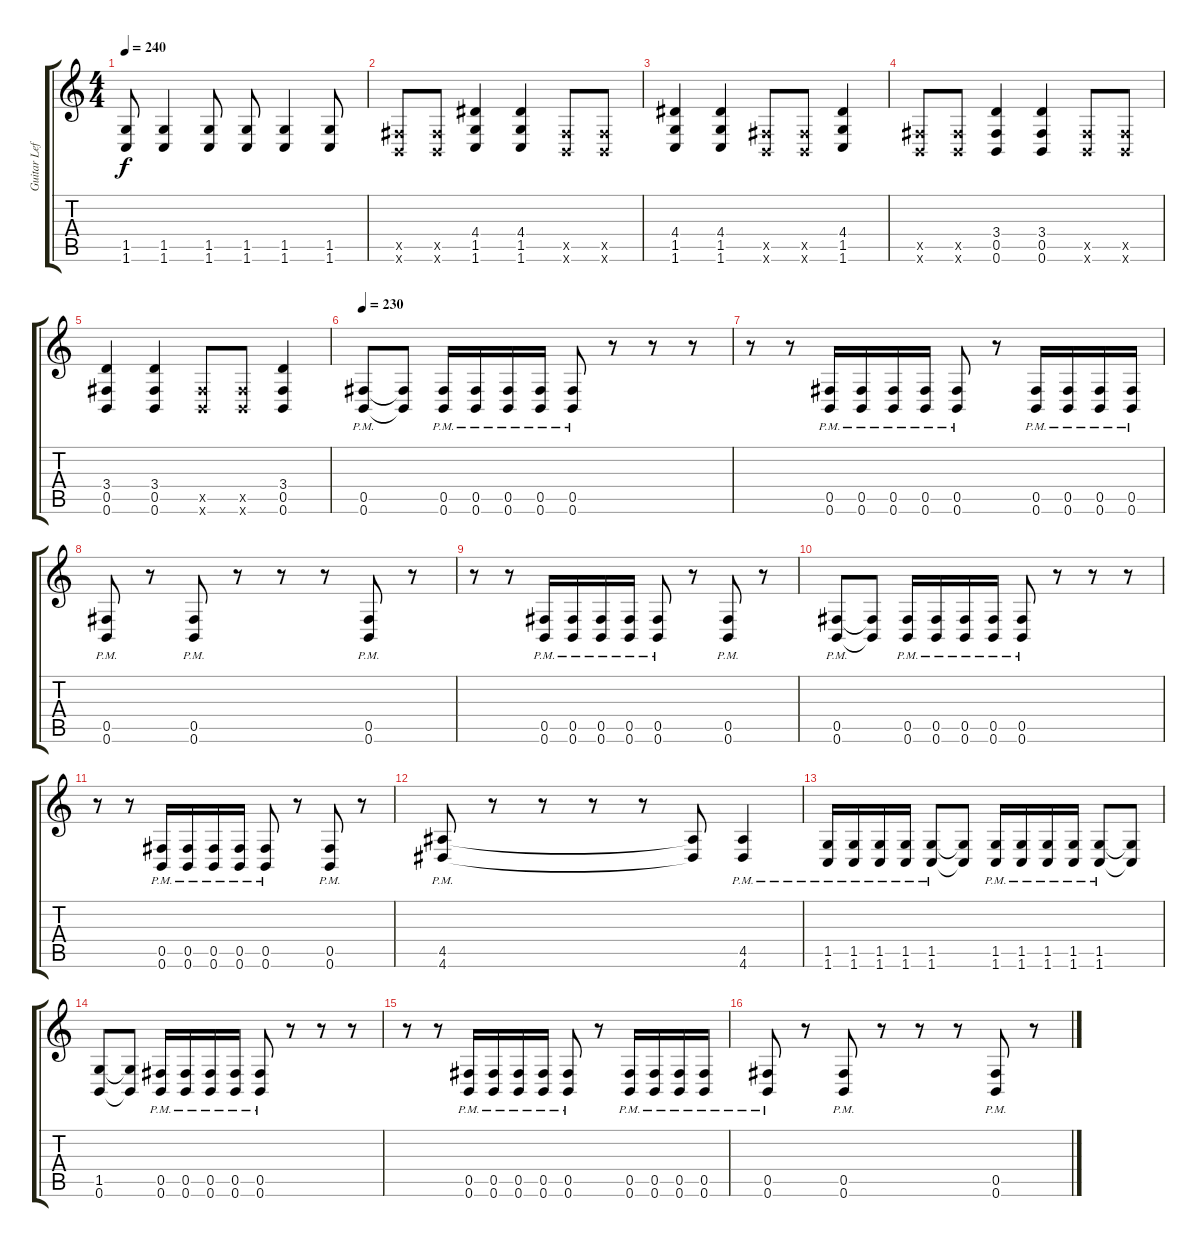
\track ("Guitar Left" "Guitar Lef") {instrument distortionguitar}
\staff {score tabs}
\tuning (Db4 Ab3 E3 B2 Gb2 B1) {hide}
\ts (4 4)
\tempo 240
\clef g2
\ks c
(1.5 1.6).8{dy f} (1.5 1.6).4 (1.5 1.6).8 (1.5 1.6).8 (1.5 1.6).4 (1.5 1.6).8 |
(0.5{x} 0.6{x}).8 (0.5{x} 0.6{x}).8 (4.4 1.5 1.6).4 (4.4 1.5 1.6).4 (0.5{x} 0.6{x}).8 (0.5{x} 0.6{x}).8 |
(4.4 1.5 1.6).4 (4.4 1.5 1.6).4 (0.5{x} 0.6{x}).8 (0.5{x} 0.6{x}).8 (4.4 1.5 1.6).4 |
(0.5{x} 0.6{x}).8 (0.5{x} 0.6{x}).8 (3.4 0.5 0.6).4 (3.4 0.5 0.6).4 (0.5{x} 0.6{x}).8 (0.5{x} 0.6{x}).8 |
(3.4 0.5 0.6).4 (3.4 0.5 0.6).4 (0.5{x} 0.6{x}).8 (0.5{x} 0.6{x}).8 (3.4 0.5 0.6).4 |
\tempo 230
(0.5{pm} 0.6{pm}).8 (0.5{t} 0.6{t}).8 (0.5{pm} 0.6{pm}).16 (0.5{pm} 0.6{pm}).16 (0.5{pm} 0.6{pm}).16 (0.5{pm} 0.6{pm}).16 (0.5{pm} 0.6{pm}).8 r.8 r.8 r.8 |
r.8 r.8 (0.5{pm} 0.6{pm}).16 (0.5{pm} 0.6{pm}).16 (0.5{pm} 0.6{pm}).16 (0.5{pm} 0.6{pm}).16 (0.5{pm} 0.6{pm}).8 r.8 (0.5{pm} 0.6{pm}).16 (0.5{pm} 0.6{pm}).16 (0.5{pm} 0.6{pm}).16 (0.5{pm} 0.6{pm}).16 |
(0.5{pm} 0.6{pm}).8 r.8 (0.5{pm} 0.6{pm}).8 r.8 r.8 r.8 (0.5{pm} 0.6{pm}).8 r.8 |
r.8 r.8 (0.5{pm} 0.6{pm}).16 (0.5{pm} 0.6{pm}).16 (0.5{pm} 0.6{pm}).16 (0.5{pm} 0.6{pm}).16 (0.5{pm} 0.6{pm}).8 r.8 (0.5{pm} 0.6{pm}).8 r.8 |
(0.5{pm} 0.6{pm}).8 (0.5{t} 0.6{t}).8 (0.5{pm} 0.6{pm}).16 (0.5{pm} 0.6{pm}).16 (0.5{pm} 0.6{pm}).16 (0.5{pm} 0.6{pm}).16 (0.5{pm} 0.6{pm}).8 r.8 r.8 r.8 |
r.8 r.8 (0.5{pm} 0.6{pm}).16 (0.5{pm} 0.6{pm}).16 (0.5{pm} 0.6{pm}).16 (0.5{pm} 0.6{pm}).16 (0.5{pm} 0.6{pm}).8 r.8 (0.5{pm} 0.6{pm}).8 r.8 |
(4.5{pm} 4.6{pm}).8 r.8 r.8 r.8 r.8 (4.5{t} 4.6{t}).8 (4.5{pm} 4.6{pm}).4 |
(1.5{pm} 1.6{pm}).16 (1.5{pm} 1.6{pm}).16 (1.5{pm} 1.6{pm}).16 (1.5{pm} 1.6{pm}).16 (1.5{pm} 1.6{pm}).8 (1.5{t} 1.6{t}).8 (1.5{pm} 1.6{pm}).16 (1.5{pm} 1.6{pm}).16 (1.5{pm} 1.6{pm}).16 (1.5{pm} 1.6{pm}).16 (1.5{pm} 1.6{pm}).8 (1.5{t} 1.6{t}).8 |
(1.5 0.6).8 (1.5{t} 0.6{t}).8 (0.5{pm} 0.6{pm}).16 (0.5{pm} 0.6{pm}).16 (0.5{pm} 0.6{pm}).16 (0.5{pm} 0.6{pm}).16 (0.5{pm} 0.6{pm}).8 r.8 r.8 r.8 |
r.8 r.8 (0.5{pm} 0.6{pm}).16 (0.5{pm} 0.6{pm}).16 (0.5{pm} 0.6{pm}).16 (0.5{pm} 0.6{pm}).16 (0.5{pm} 0.6{pm}).8 r.8 (0.5{pm} 0.6{pm}).16 (0.5{pm} 0.6{pm}).16 (0.5{pm} 0.6{pm}).16 (0.5{pm} 0.6{pm}).16 |
(0.5{pm} 0.6{pm}).8 r.8 (0.5{pm} 0.6{pm}).8 r.8 r.8 r.8 (0.5{pm} 0.6{pm}).8 r.8
